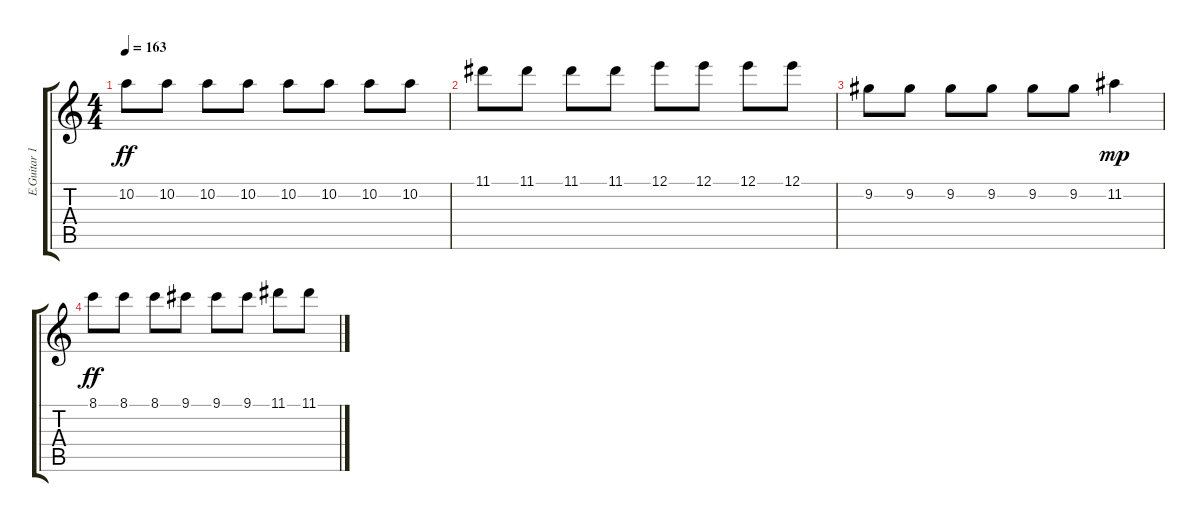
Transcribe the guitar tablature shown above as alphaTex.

\track ("E.Guitar 1" "E.Guitar 1") {instrument overdrivenguitar}
\staff {score tabs}
\tuning (E4 B3 G3 D3 A2 E2) {hide}
\ts (4 4)
\tempo 163
\clef g2
\ks c
10.2.8{dy ff} 10.2.8 10.2.8 10.2.8 10.2.8 10.2.8 10.2.8 10.2.8 |
11.1.8 11.1.8 11.1.8 11.1.8 12.1.8 12.1.8 12.1.8 12.1.8 |
9.2.8 9.2.8 9.2.8 9.2.8 9.2.8 9.2.8 11.2.4{dy mp} |
8.1.8{dy ff} 8.1.8 8.1.8 9.1.8 9.1.8 9.1.8 11.1.8 11.1.8
